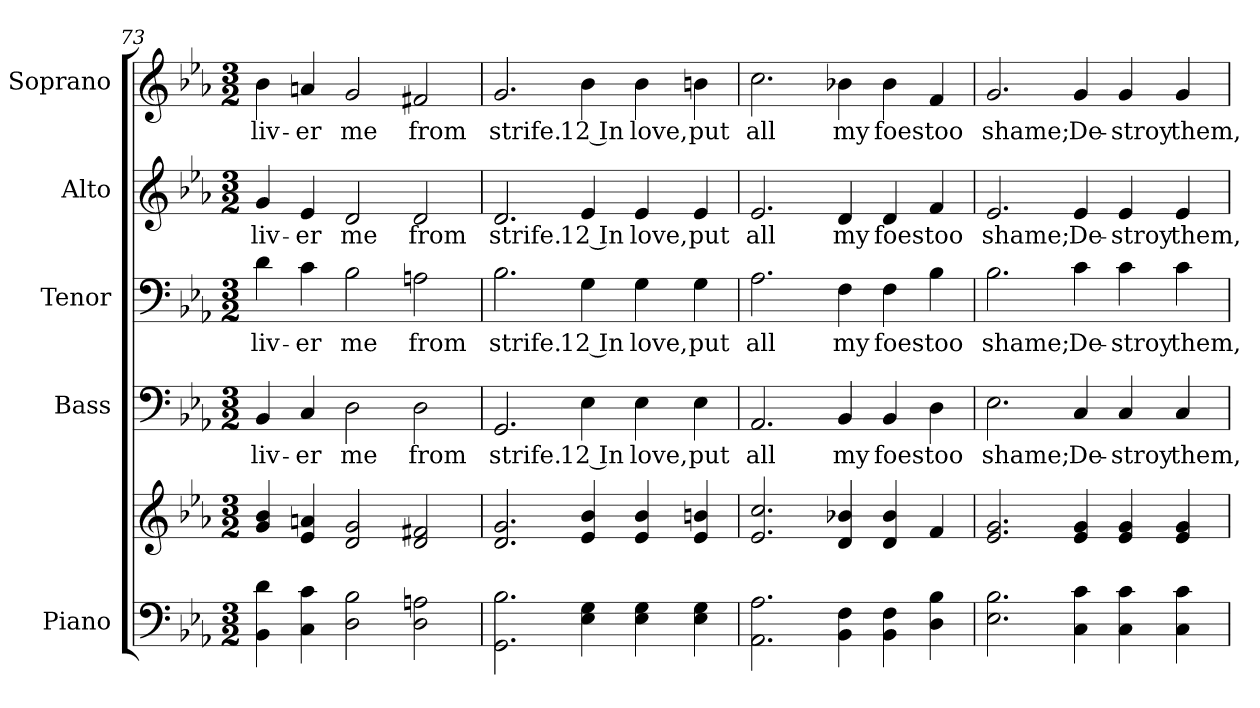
**kern	**kern	**kern	**text	**kern	**text	**kern	**text	**kern	**text
*part5	*part5	*part4	*part4	*part3	*part3	*part2	*part2	*part1	*part1
*staff6	*staff5	*staff4	*staff4	*staff3	*staff3	*staff2	*staff2	*staff1	*staff1
*I"Piano	*	*I"Bass	*	*I"Tenor	*	*I"Alto	*	*I"Soprano	*
*I'Pno.	*	*I'B.	*	*I'T.	*	*I'A.	*	*I'S.	*
!!LO:PB:g=z
*clefF4	*clefG2	*clefF4	*	*clefF4	*	*clefG2	*	*clefG2	*
*k[b-e-a-]	*k[b-e-a-]	*k[b-e-a-]	*	*k[b-e-a-]	*	*k[b-e-a-]	*	*k[b-e-a-]	*
*E-:	*E-:	*E-:	*	*E-:	*	*E-:	*	*E-:	*
*M3/2	*M3/2	*M3/2	*	*M3/2	*	*M3/2	*	*M3/2	*
=73	=73	=73	=73	=73	=73	=73	=73	=73	=73
!	!	!	!LO:LY:b:color=#000000	!	!	!	!	!	!
!	!	!	!	!	!LO:LY:b:color=#000000	!	!	!	!
!	!	!	!	!	!	!	!LO:LY:b:color=#000000	!	!
!	!	!	!	!	!	!	!	!	!LO:LY:b:color=#000000
4BB-i\ 4di	4gi/ 4b-i	4BB-i/	-liv-	4di\	-liv-	4gi/	-liv-	4b-i\	-liv-
!	!	!	!LO:LY:b:color=#000000	!	!	!	!	!	!
!	!	!	!	!	!LO:LY:b:color=#000000	!	!	!	!
!	!	!	!	!	!	!	!LO:LY:b:color=#000000	!	!
!	!	!	!	!	!	!	!	!	!LO:LY:b:color=#000000
4Ci\ 4ci	4e-i/ 4ani	4Ci/	-er	4ci\	-er	4e-i/	-er	4ani/	-er
!	!	!	!LO:LY:b:color=#000000	!	!	!	!	!	!
!	!	!	!	!	!LO:LY:b:color=#000000	!	!	!	!
!	!	!	!	!	!	!	!LO:LY:b:color=#000000	!	!
!	!	!	!	!	!	!	!	!	!LO:LY:b:color=#000000
2Di\ 2B-i	2di/ 2gi	2Di\	me	2B-i\	me	2di/	me	2gi/	me
!	!	!	!LO:LY:b:color=#000000	!	!	!	!	!	!
!	!	!	!	!	!LO:LY:b:color=#000000	!	!	!	!
!	!	!	!	!	!	!	!LO:LY:b:color=#000000	!	!
!	!	!	!	!	!	!	!	!	!LO:LY:b:color=#000000
2Di\ 2Ani	2di/ 2f#Xi	2Di\	from	2Ani\	from	2di/	from	2f#Xi/	from
=74	=74	=74	=74	=74	=74	=74	=74	=74	=74
!	!	!	!LO:LY:b:color=#000000	!	!	!	!	!	!
!	!	!	!	!	!LO:LY:b:color=#000000	!	!	!	!
!	!	!	!	!	!	!	!LO:LY:b:color=#000000	!	!
!	!	!	!	!	!	!	!	!	!LO:LY:b:color=#000000
2.GGi\ 2.B-i	2.di/ 2.gi	2.GGi/	strife.	2.B-i\	strife.	2.di/	strife.	2.gi/	strife.
!	!	!	!LO:LY:b:color=#000000	!	!	!	!	!	!
!	!	!	!	!	!LO:LY:b:color=#000000	!	!	!	!
!	!	!	!	!	!	!	!LO:LY:b:color=#000000	!	!
!	!	!	!	!	!	!	!	!	!LO:LY:b:color=#000000
4E-i\ 4Gi	4e-i/ 4b-i	4E-i\	12 In	4Gi\	12 In	4e-i/	12 In	4b-i\	12 In
!	!	!	!LO:LY:b:color=#000000	!	!	!	!	!	!
!	!	!	!	!	!LO:LY:b:color=#000000	!	!	!	!
!	!	!	!	!	!	!	!LO:LY:b:color=#000000	!	!
!	!	!	!	!	!	!	!	!	!LO:LY:b:color=#000000
4E-i\ 4Gi	4e-i/ 4b-i	4E-i\	love,	4Gi\	love,	4e-i/	love,	4b-i\	love,
!	!	!	!LO:LY:b:color=#000000	!	!	!	!	!	!
!	!	!	!	!	!LO:LY:b:color=#000000	!	!	!	!
!	!	!	!	!	!	!	!LO:LY:b:color=#000000	!	!
!	!	!	!	!	!	!	!	!	!LO:LY:b:color=#000000
4E-i\ 4Gi	4e-i/ 4bni	4E-i\	put	4Gi\	put	4e-i/	put	4bni\	put
!!LO:PB:g=z
=75	=75	=75	=75	=75	=75	=75	=75	=75	=75
!	!	!	!LO:LY:b:color=#000000	!	!	!	!	!	!
!	!	!	!	!	!LO:LY:b:color=#000000	!	!	!	!
!	!	!	!	!	!	!	!LO:LY:b:color=#000000	!	!
!	!	!	!	!	!	!	!	!	!LO:LY:b:color=#000000
2.AA-i\ 2.A-i	2.e-i/ 2.cci	2.AA-i/	all	2.A-i\	all	2.e-i/	all	2.cci\	all
!	!	!	!LO:LY:b:color=#000000	!	!	!	!	!	!
!	!	!	!	!	!LO:LY:b:color=#000000	!	!	!	!
!	!	!	!	!	!	!	!LO:LY:b:color=#000000	!	!
!	!	!	!	!	!	!	!	!	!LO:LY:b:color=#000000
4BB-i\ 4Fi	4di/ 4b-Xi	4BB-i/	my	4Fi\	my	4di/	my	4b-Xi\	my
!	!	!	!LO:LY:b:color=#000000	!	!	!	!	!	!
!	!	!	!	!	!LO:LY:b:color=#000000	!	!	!	!
!	!	!	!	!	!	!	!LO:LY:b:color=#000000	!	!
!	!	!	!	!	!	!	!	!	!LO:LY:b:color=#000000
4BB-i\ 4Fi	4di/ 4b-i	4BB-i/	foes	4Fi\	foes	4di/	foes	4b-i\	foes
!	!	!	!LO:LY:b:color=#000000	!	!	!	!	!	!
!	!	!	!	!	!LO:LY:b:color=#000000	!	!	!	!
!	!	!	!	!	!	!	!LO:LY:b:color=#000000	!	!
!	!	!	!	!	!	!	!	!	!LO:LY:b:color=#000000
4Di\ 4B-i	4fi/	4Di\	too	4B-i\	too	4fi/	too	4fi/	too
=76	=76	=76	=76	=76	=76	=76	=76	=76	=76
!	!	!	!LO:LY:b:color=#000000	!	!	!	!	!	!
!	!	!	!	!	!LO:LY:b:color=#000000	!	!	!	!
!	!	!	!	!	!	!	!LO:LY:b:color=#000000	!	!
!	!	!	!	!	!	!	!	!	!LO:LY:b:color=#000000
2.E-i\ 2.B-i	2.e-i/ 2.gi	2.E-i\	shame;	2.B-i\	shame;	2.e-i/	shame;	2.gi/	shame;
!	!	!	!LO:LY:b:color=#000000	!	!	!	!	!	!
!	!	!	!	!	!LO:LY:b:color=#000000	!	!	!	!
!	!	!	!	!	!	!	!LO:LY:b:color=#000000	!	!
!	!	!	!	!	!	!	!	!	!LO:LY:b:color=#000000
4Ci\ 4ci	4e-i/ 4gi	4Ci/	De-	4ci\	De-	4e-i/	De-	4gi/	De-
!	!	!	!LO:LY:b:color=#000000	!	!	!	!	!	!
!	!	!	!	!	!LO:LY:b:color=#000000	!	!	!	!
!	!	!	!	!	!	!	!LO:LY:b:color=#000000	!	!
!	!	!	!	!	!	!	!	!	!LO:LY:b:color=#000000
4Ci\ 4ci	4e-i/ 4gi	4Ci/	-stroy	4ci\	-stroy	4e-i/	-stroy	4gi/	-stroy
!	!	!	!LO:LY:b:color=#000000	!	!	!	!	!	!
!	!	!	!	!	!LO:LY:b:color=#000000	!	!	!	!
!	!	!	!	!	!	!	!LO:LY:b:color=#000000	!	!
!	!	!	!	!	!	!	!	!	!LO:LY:b:color=#000000
4Ci\ 4ci	4e-i/ 4gi	4Ci/	them,	4ci\	them,	4e-i/	them,	4gi/	them,
=	=	=	=	=	=	=	=	=	=
*-	*-	*-	*-	*-	*-	*-	*-	*-	*-
